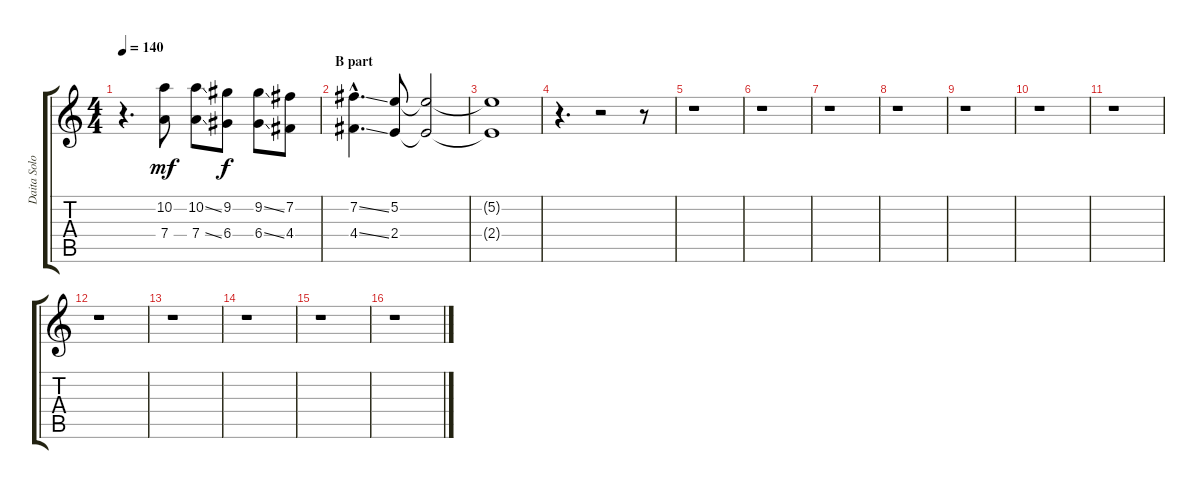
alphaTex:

\track ("Daita Solo" "Daita Solo") {instrument distortionguitar}
\staff {score tabs}
\tuning (E4 B3 G3 D3 A2 E2) {hide}
\ts (4 4)
\tempo 140
\clef g2
\ks c
r.4{d dy f} (10.2 7.4).8{dy mf} (10.2{ss} 7.4{ss}).8 (9.2 6.4).8{dy f} (9.2{ss} 6.4{ss}).8 (7.2 4.4).8 |
\section ("" "B part")
(7.2{ss hac} 4.4{ss hac}).4{d} (5.2 2.4).8 (5.2{t} 2.4{t}).2 |
(5.2{t} 2.4{t}).1 |
r.4{d} r.2 r.8 |
r.1 |
r.1 |
r.1 |
r.1 |
r.1 |
r.1 |
r.1 |
r.1 |
r.1 |
r.1 |
r.1 |
r.1
